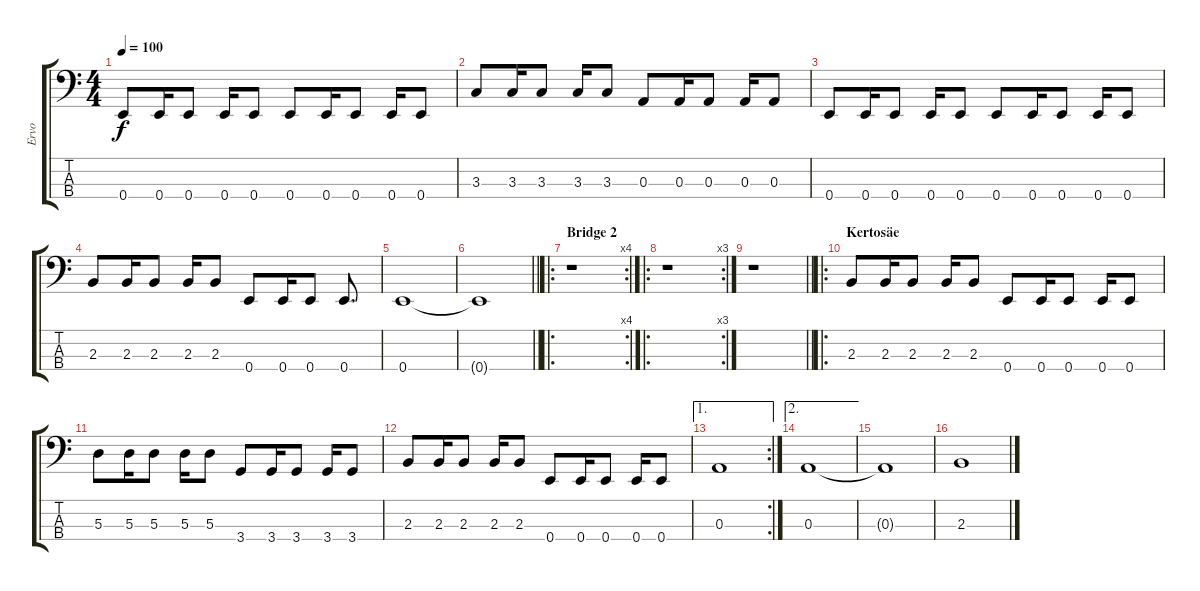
\track ("Ervo" "Ervo") {instrument electricbasspick}
\staff {score tabs}
\tuning (G2 D2 A1 E1) {hide}
\ts (4 4)
\tempo 100
\clef f4
\ks c
0.4.8{dy f} 0.4.16 0.4.8 0.4.16 0.4.8 0.4.8 0.4.16 0.4.8 0.4.16 0.4.8 |
3.3.8 3.3.16 3.3.8 3.3.16 3.3.8 0.3.8 0.3.16 0.3.8 0.3.16 0.3.8 |
0.4.8 0.4.16 0.4.8 0.4.16 0.4.8 0.4.8 0.4.16 0.4.8 0.4.16 0.4.8 |
2.3.8 2.3.16 2.3.8 2.3.16 2.3.8 0.4.8 0.4.16 0.4.8 0.4.8{d} |
0.4.1 |
\barLineRight lightlight
0.4{t}.1 |
\ro
\rc 4
\section ("" "Bridge 2")
r.1 |
\ro
\rc 3
r.1 |
\barLineRight lightlight
r.1 |
\ro
\section ("" "Kertosäe")
2.3.8 2.3.16 2.3.8 2.3.16 2.3.8 0.4.8 0.4.16 0.4.8 0.4.16 0.4.8 |
5.3.8 5.3.16 5.3.8 5.3.16 5.3.8 3.4.8 3.4.16 3.4.8 3.4.16 3.4.8 |
2.3.8 2.3.16 2.3.8 2.3.16 2.3.8 0.4.8 0.4.16 0.4.8 0.4.16 0.4.8 |
\ae 1
\rc 2
0.3.1 |
\ae 2
0.3.1 |
0.3{t}.1 |
2.3.1
